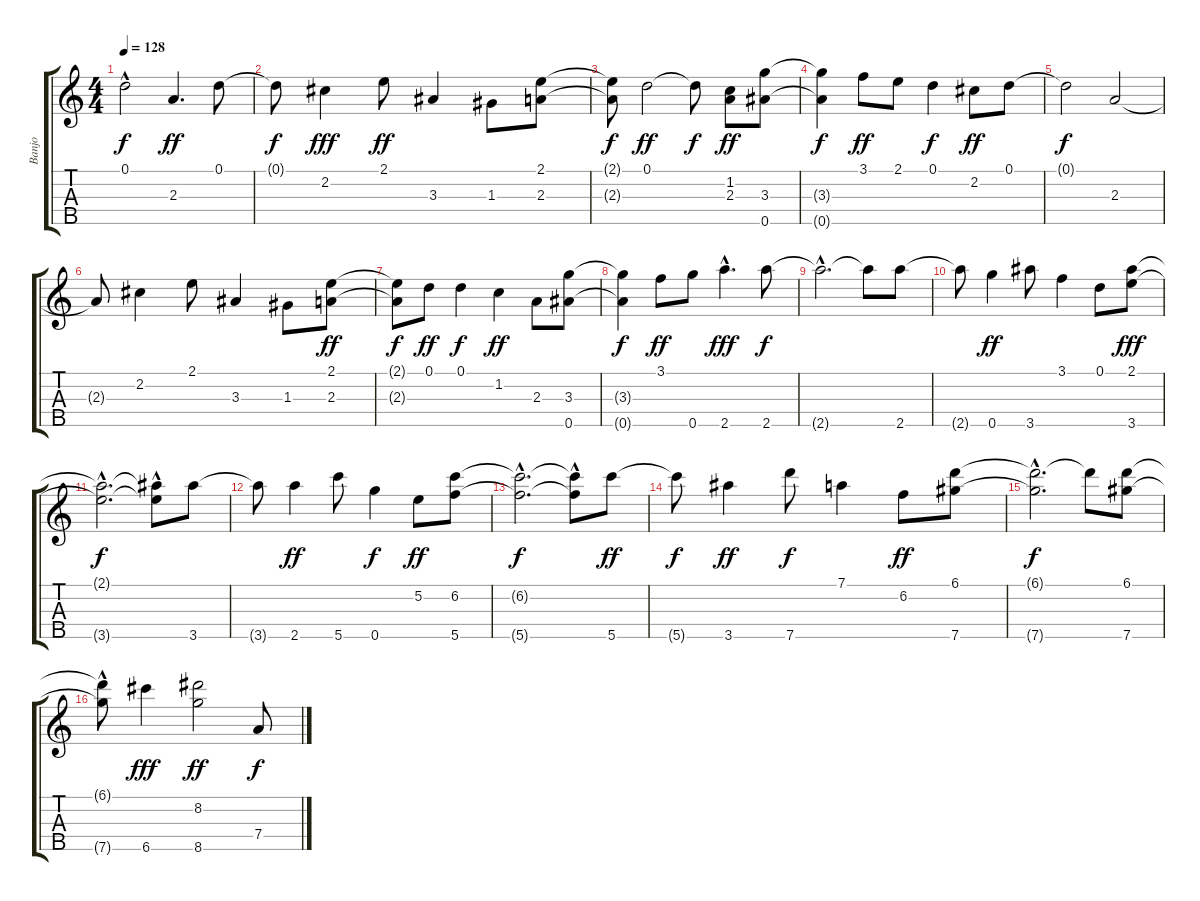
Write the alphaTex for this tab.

\track ("Banjo" "Banjo") {instrument banjo}
\staff {score tabs}
\tuning (D4 B3 G3 D3 G4) {hide}
\displaytranspose 12
\ts (4 4)
\tempo 128
\clef g2
\ks c
0.1{hac}.2{dy f} 2.3.4{d dy ff} 0.1.8 |
0.1{t}.8{dy f} 2.2.4{dy fff} 2.1.8{dy ff} 3.3.4 1.3.8 (2.1 2.3).8 |
(2.1{t} 2.3{t}).8{dy f} 0.1.2{dy ff} 0.1{t}.8{dy f} (1.2 2.3).8{dy ff} (3.3 0.5).8 |
(3.3{t} 0.5{t}).4{dy f} 3.1.8{dy ff} 2.1.8 0.1.4{dy f} 2.2.8{dy ff} 0.1.8 |
0.1{t}.2{dy f} 2.3.2 |
2.3{t}.8 2.2.4 2.1.8 3.3.4 1.3.8 (2.1 2.3).8{dy ff} |
(2.1{t} 2.3{t}).8{dy f} 0.1.8{dy ff} 0.1.4{dy f} 1.2.4{dy ff} 2.3.8 (3.3 0.5).8 |
(3.3{t} 0.5{t}).4{dy f} 3.1.8{dy ff} 0.5.8 2.5{hac}.4{d dy fff} 2.5.8{dy f} |
2.5{hac t}.2{d} 2.5{t}.8 2.5.8 |
2.5{t}.8 0.5.4{dy ff} 3.5.8 3.1.4 0.1.8 (2.1 3.5).8{dy fff} |
(2.1{hac t} 3.5{hac t}).2{d dy f} (2.1{hac t} 3.5{t}).8 3.5.8 |
3.5{t}.8 2.5.4{dy ff} 5.5.8 0.5.4{dy f} 5.2.8{dy ff} (6.2 5.5).8 |
(6.2{hac t} 5.5{hac t}).2{d dy f} (6.2{hac t} 5.5{t}).8 5.5.8{dy ff} |
5.5{t}.8{dy f} 3.5.4{dy ff} 7.5.8{dy f} 7.1.4 6.2.8{dy ff} (6.1 7.5).8 |
(6.1{hac t} 7.5{hac t}).2{d dy f} 7.5{t}.8 (6.1 7.5).8 |
(6.1{hac t} 7.5{t}).8 6.5.4{dy fff} (8.2 8.5).2{dy ff} 7.4.8{dy f}
